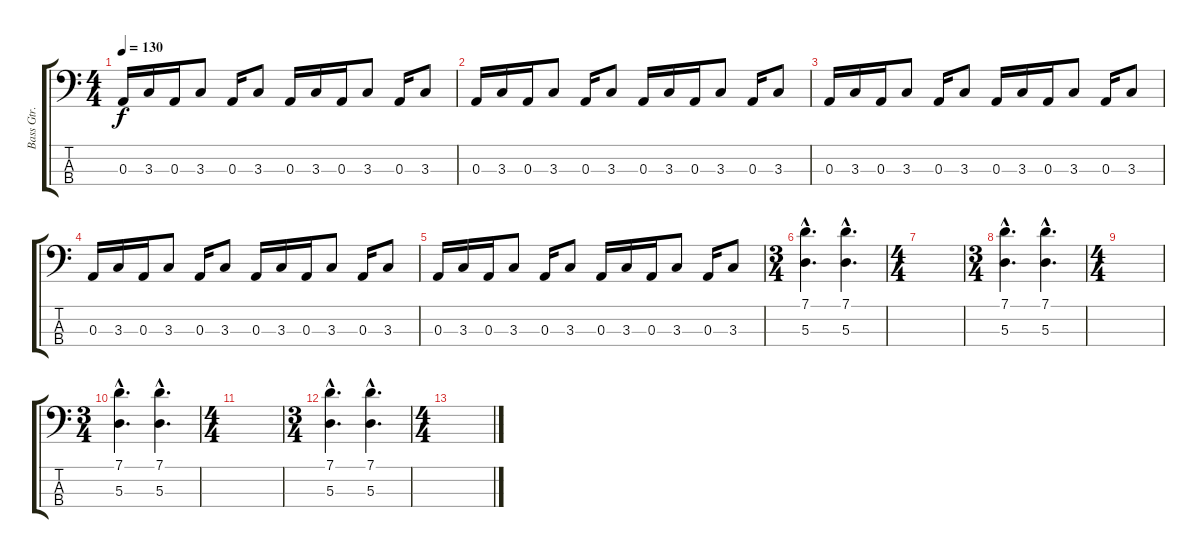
\track ("Bass Gtr." "Bass Gtr.") {instrument acousticguitarnylon}
\staff {score tabs}
\tuning (G2 D2 A1 E1) {hide}
\ts (4 4)
\tempo 130
\clef f4
\ks c
0.3.16{dy f} 3.3.16 0.3.16 3.3.8 0.3.16 3.3.8 0.3.16 3.3.16 0.3.16 3.3.8 0.3.16 3.3.8 |
0.3.16 3.3.16 0.3.16 3.3.8 0.3.16 3.3.8 0.3.16 3.3.16 0.3.16 3.3.8 0.3.16 3.3.8 |
0.3.16 3.3.16 0.3.16 3.3.8 0.3.16 3.3.8 0.3.16 3.3.16 0.3.16 3.3.8 0.3.16 3.3.8 |
0.3.16 3.3.16 0.3.16 3.3.8 0.3.16 3.3.8 0.3.16 3.3.16 0.3.16 3.3.8 0.3.16 3.3.8 |
0.3.16 3.3.16 0.3.16 3.3.8 0.3.16 3.3.8 0.3.16 3.3.16 0.3.16 3.3.8 0.3.16 3.3.8 |
\ts (3 4)
(7.1{hac} 5.3{hac}).4{d} (7.1{hac} 5.3{hac}).4{d} |
\ts (4 4)
|
\ts (3 4)
(7.1{hac} 5.3{hac}).4{d} (7.1{hac} 5.3{hac}).4{d} |
\ts (4 4)
|
\ts (3 4)
(7.1{hac} 5.3{hac}).4{d} (7.1{hac} 5.3{hac}).4{d} |
\ts (4 4)
|
\ts (3 4)
(7.1{hac} 5.3{hac}).4{d} (7.1{hac} 5.3{hac}).4{d} |
\ts (4 4)
